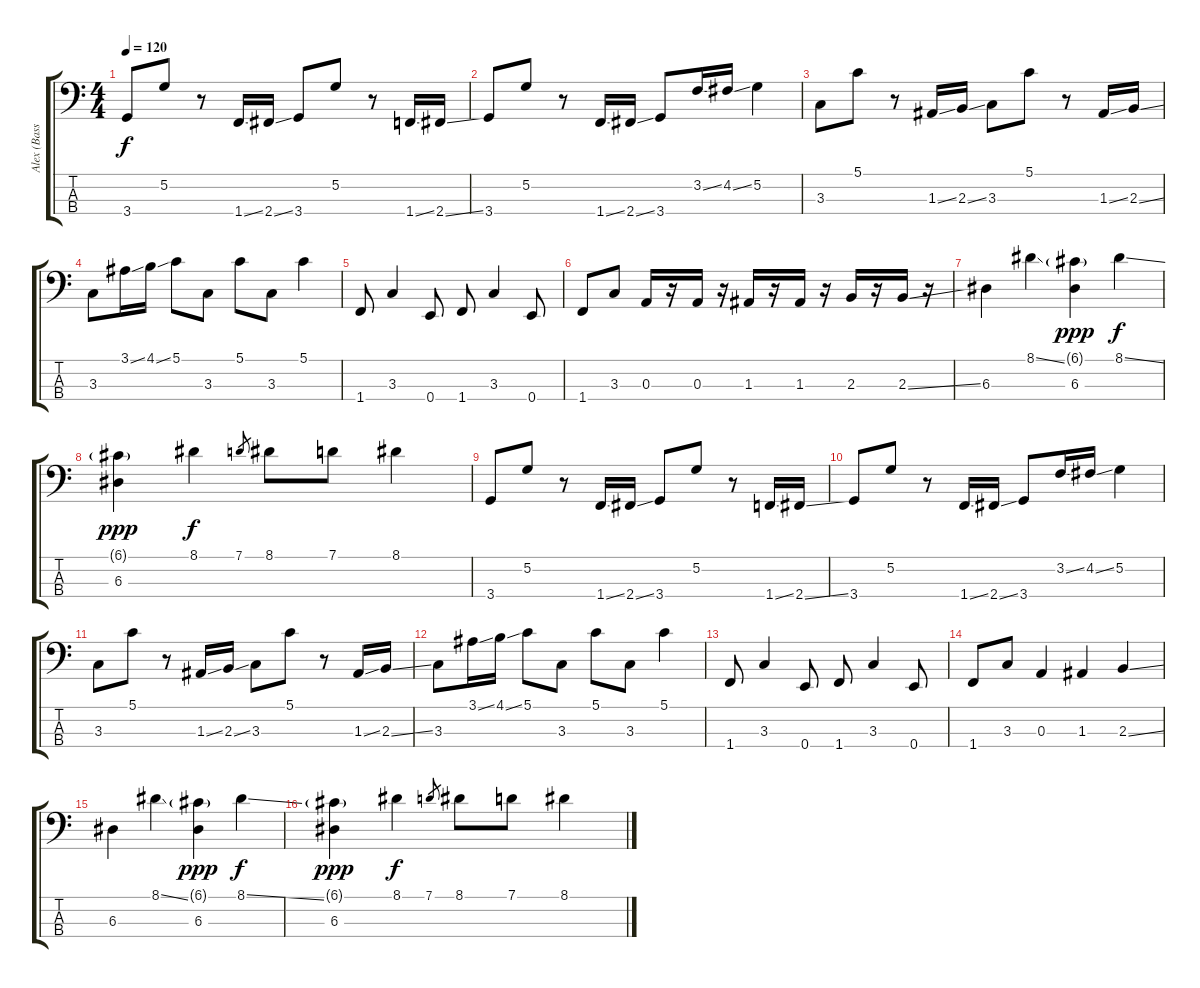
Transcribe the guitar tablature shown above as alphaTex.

\track ("Alex (Bass)" "Alex (Bass") {instrument electricbasspick}
\staff {score tabs}
\tuning (G2 D2 A1 E1) {hide}
\ts (4 4)
\tempo 120
\clef f4
\ks c
3.4.8{dy f} 5.2.8 r.8 1.4{ss}.16 2.4{ss}.16 3.4.8 5.2.8 r.8 1.4{ss}.16 2.4{ss}.16 |
3.4.8 5.2.8 r.8 1.4{ss}.16 2.4{ss}.16 3.4.8 3.2{ss}.16 4.2{ss}.16 5.2.4 |
3.3.8 5.1.8 r.8 1.3{ss}.16 2.3{ss}.16 3.3.8 5.1.8 r.8 1.3{ss}.16 2.3{ss}.16 |
3.3.8 3.1{ss}.16 4.1{ss}.16 5.1.8 3.3.8 5.1.8 3.3.8 5.1.4 |
1.4.8 3.3.4 0.4.8 1.4.8 3.3.4 0.4.8 |
1.4.8 3.3.8 0.3.16 r.16 0.3.16 r.16 1.3.16 r.16 1.3.16 r.16 2.3.16 r.16 2.3{ss}.16 r.16 |
6.3.4 8.1{ss}.4 (6.1{g} 6.3).4{dy ppp} 8.1{ss}.4{dy f} |
(6.1{g} 6.3).4{dy ppp} 8.1.4{dy f} 7.1.8{gr} 8.1.8 7.1.8 8.1.4 |
3.4.8 5.2.8 r.8 1.4{ss}.16 2.4{ss}.16 3.4.8 5.2.8 r.8 1.4{ss}.16 2.4{ss}.16 |
3.4.8 5.2.8 r.8 1.4{ss}.16 2.4{ss}.16 3.4.8 3.2{ss}.16 4.2{ss}.16 5.2.4 |
3.3.8 5.1.8 r.8 1.3{ss}.16 2.3{ss}.16 3.3.8 5.1.8 r.8 1.3{ss}.16 2.3{ss}.16 |
3.3.8 3.1{ss}.16 4.1{ss}.16 5.1.8 3.3.8 5.1.8 3.3.8 5.1.4 |
1.4.8 3.3.4 0.4.8 1.4.8 3.3.4 0.4.8 |
1.4.8 3.3.8 0.3.4 1.3.4 2.3{ss}.4 |
6.3.4 8.1{ss}.4 (6.1{g} 6.3).4{dy ppp} 8.1{ss}.4{dy f} |
(6.1{g} 6.3).4{dy ppp} 8.1.4{dy f} 7.1.8{gr} 8.1.8 7.1.8 8.1.4
